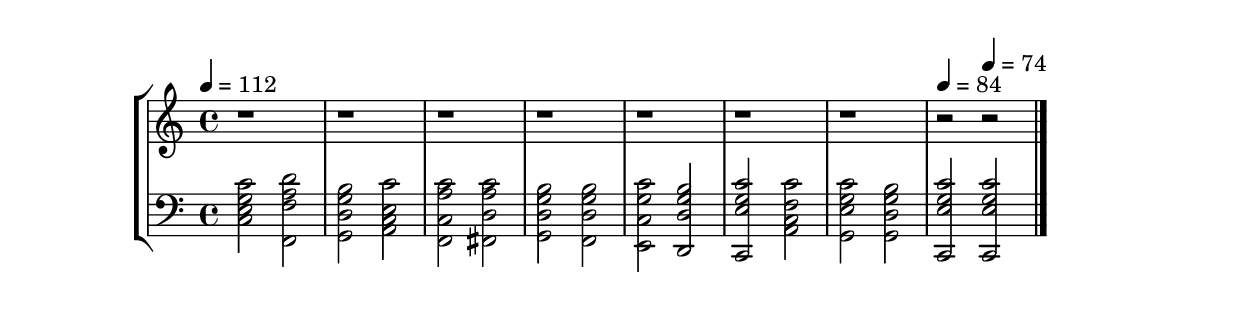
\version "2.12.1"

\header {
	 title = \markup \center-column {}
	 composer = \markup \center-column {}
}
melody = {

	\key c \major
	\tempo 4 = 112
	\clef treble
	\time 4/4
		\key c \major
	\tempo 4 = 112
	\clef treble
 r1  r1  r1  r1  r1  r1  r1  \tempo 4 = 84 r2 \tempo 4 = 74 r2 \bar "|."}
text = \lyricmode {

	
}
upper = {

	\tempo 4 = 112
	\key c \major
	\time 4/4
	\clef bass
	<c e g c'>2
<f, f a d'>2
<g, d g b>2
<a, c e c'>2
<f, c a c'>2
<fis, d a c'>2
<g, d g b>2
<f, d g b>2
<e, c g c'>2
<d, d g b>2
<c, e g c'>2
<a, c f c'>2
<g, e g c'>2
<g, d g b>2
<c, e g c'>2
<c, e g c'>2

	 \bar "|."}
lower = {

	\tempo 4 = 112
	\key c \major
	\time 4/4
	\clef bass
 r1  r1  r1  r1  r1  r1  r1  r1 \bar "|."}
\score {
	<<
		 \new StaffGroup <<
		 \new Voice = "one" { \melody }
		 \new Lyrics \lyricsto "one" \text
			 \new Staff {\upper}
		 >>
	>>
	\layout {
		\context {
			\Voice
			\remove Note_heads_engraver
			\consists Completion_heads_engraver
		}
	}
	\midi {
	\context {
		\Score
		 tempoWholesPerMinute = #(ly:make-moment 120 4)
	}
	}
}
